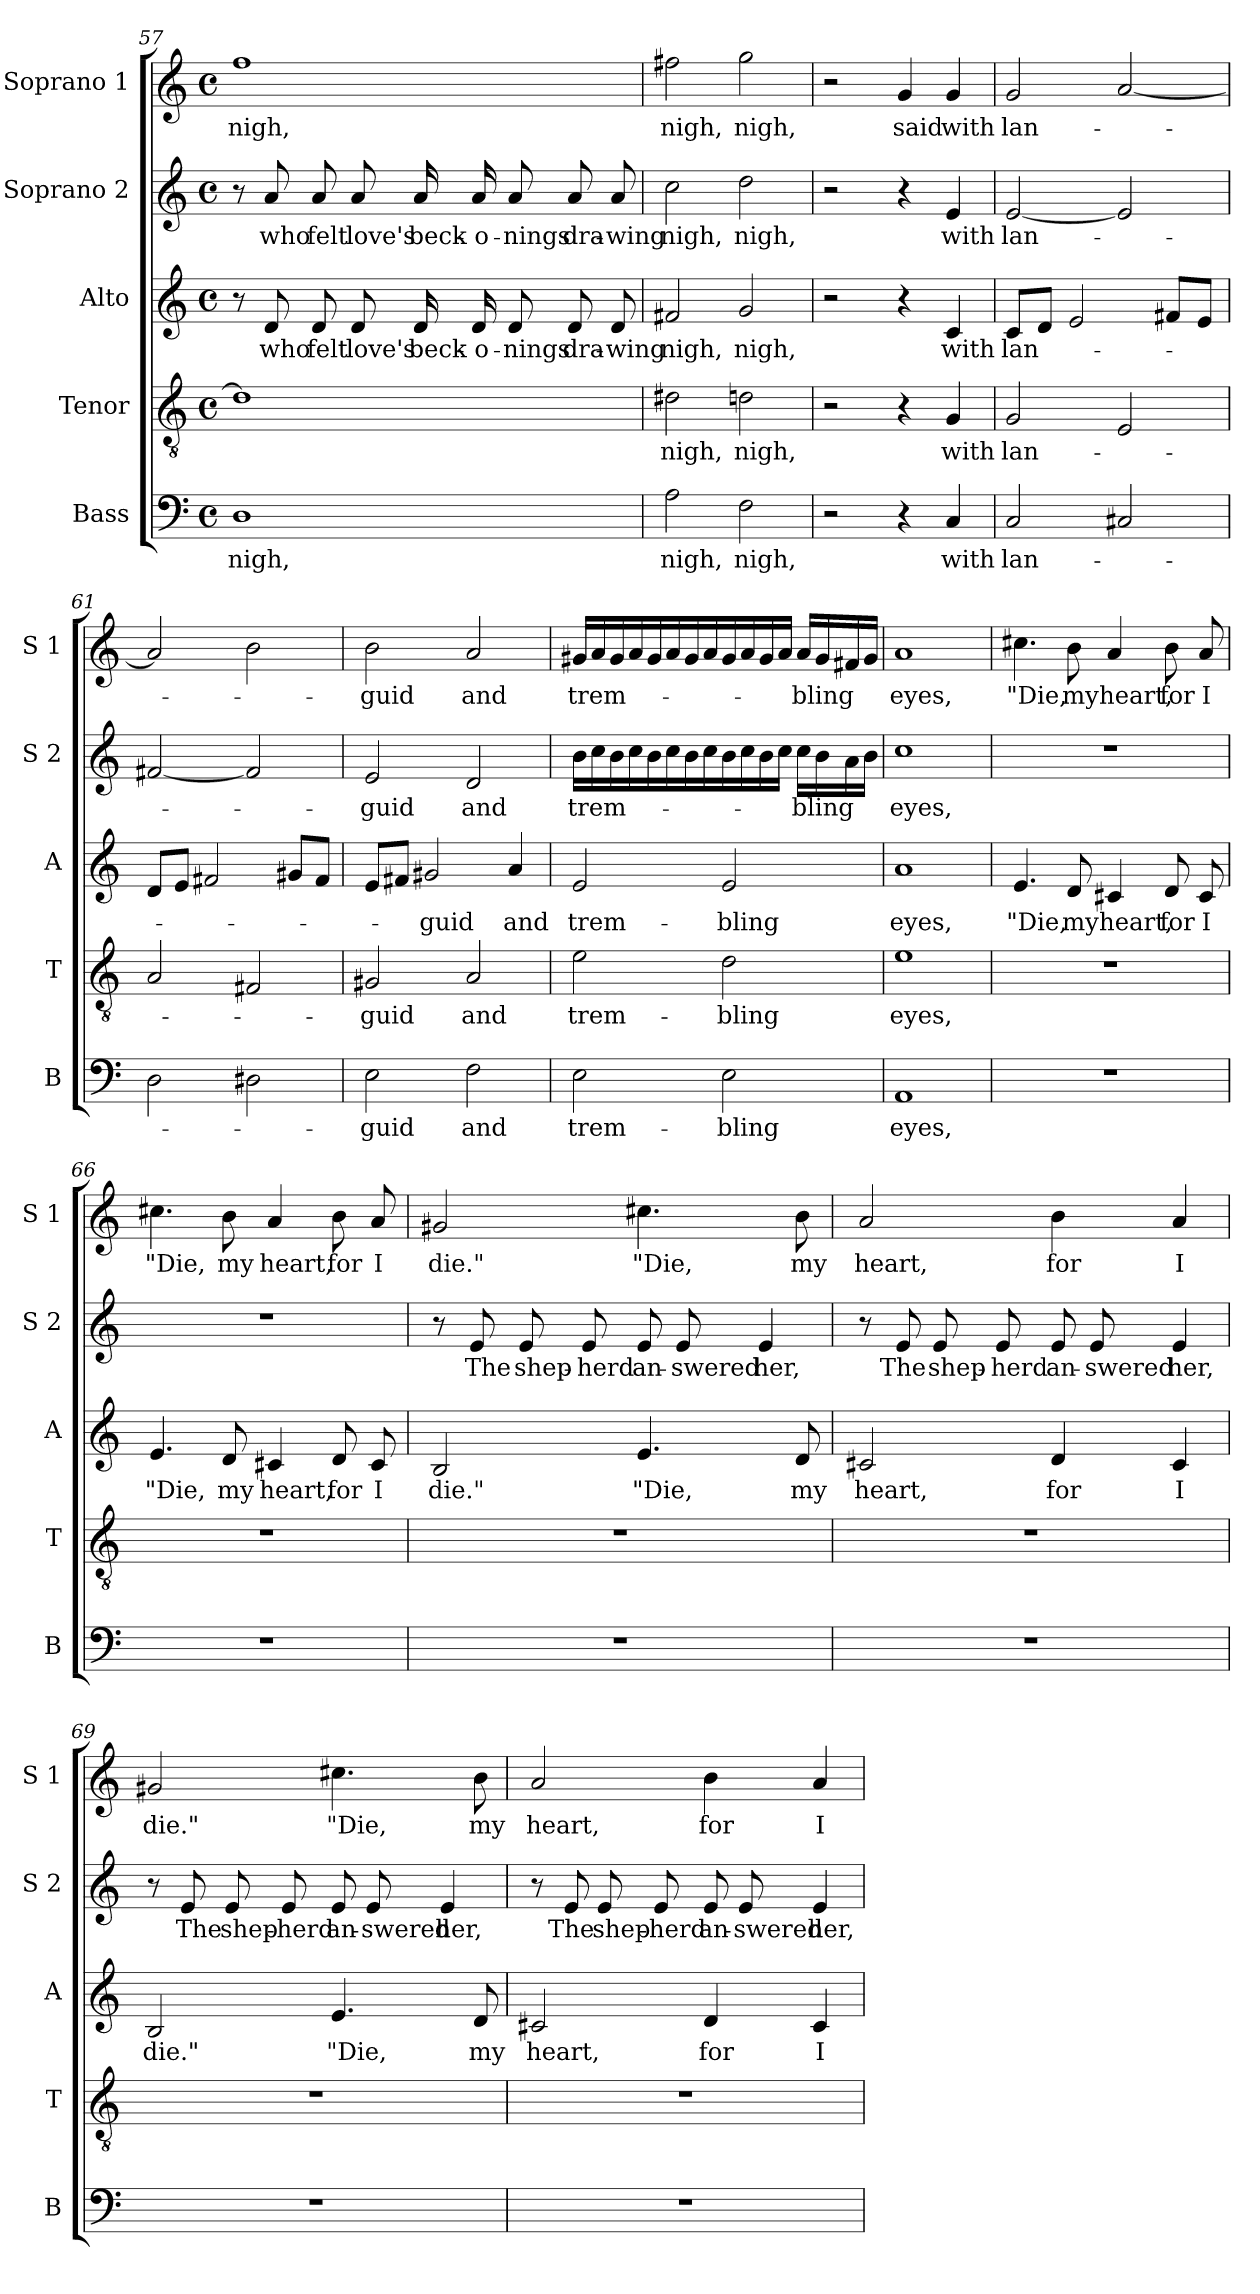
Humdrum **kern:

**kern	**text	**kern	**text	**kern	**text	**kern	**text	**kern	**text
*part5	*part5	*part4	*part4	*part3	*part3	*part2	*part2	*part1	*part1
*staff5	*staff5	*staff4	*staff4	*staff3	*staff3	*staff2	*staff2	*staff1	*staff1
*I"Bass	*	*I"Tenor	*	*I"Alto	*	*I"Soprano 2	*	*I"Soprano 1	*
*I'B	*	*I'T	*	*I'A	*	*I'S 2	*	*I'S 1	*
!!LO:LB:g=z
*clefF4	*	*clefGv2	*	*clefG2	*	*clefG2	*	*clefG2	*
*k[]	*	*k[]	*	*k[]	*	*k[]	*	*k[]	*
*C:	*	*C:	*	*C:	*	*C:	*	*C:	*
*M4/4	*	*M4/4	*	*M4/4	*	*M4/4	*	*M4/4	*
*met(c)	*	*met(c)	*	*met(c)	*	*met(c)	*	*met(c)	*
=57	=57	=57	=57	=57	=57	=57	=57	=57	=57
!	!LO:LY:b	!	!	!	!	!	!	!	!LO:LY:b
1D	nigh,	1d]	.	8r	.	8r	.	1ff	nigh,
!	!	!	!	!	!LO:LY:b	!	!LO:LY:b	!	!
.	.	.	.	8d/	who	8a/	who	.	.
!	!	!	!	!	!LO:LY:b	!	!LO:LY:b	!	!
.	.	.	.	8d/	felt	8a/	felt	.	.
!	!	!	!	!	!LO:LY:b	!	!LO:LY:b	!	!
.	.	.	.	8d/	love's	8a/	love's	.	.
!	!	!	!	!	!LO:LY:b	!	!LO:LY:b	!	!
.	.	.	.	16d/	beck-	16a/	beck-	.	.
!	!	!	!	!	!LO:LY:b	!	!LO:LY:b	!	!
.	.	.	.	16d/	-o-	16a/	-o-	.	.
!	!	!	!	!	!LO:LY:b	!	!LO:LY:b	!	!
.	.	.	.	8d/	-nings	8a/	-nings	.	.
!	!	!	!	!	!LO:LY:b	!	!LO:LY:b	!	!
.	.	.	.	8d/	dra-	8a/	dra-	.	.
!	!	!	!	!	!LO:LY:b	!	!LO:LY:b	!	!
.	.	.	.	8d/	-wing	8a/	-wing	.	.
=58	=58	=58	=58	=58	=58	=58	=58	=58	=58
!	!LO:LY:b	!	!LO:LY:b	!	!LO:LY:b	!	!LO:LY:b	!	!LO:LY:b
2A\	nigh,	2d#X\	nigh,	2f#X/	nigh,	2cc\	nigh,	2ff#X\	nigh,
!	!LO:LY:b	!	!LO:LY:b	!	!LO:LY:b	!	!LO:LY:b	!	!LO:LY:b
2F\	nigh,	2dn\	nigh,	2g/	nigh,	2dd\	nigh,	2gg\	nigh,
=59	=59	=59	=59	=59	=59	=59	=59	=59	=59
2r	.	2r	.	2r	.	2r	.	2r	.
!	!	!	!	!	!	!	!	!	!LO:LY:b
4r	.	4r	.	4r	.	4r	.	4g/	said
!	!LO:LY:b	!	!LO:LY:b	!	!LO:LY:b	!	!LO:LY:b	!	!LO:LY:b
4C/	with	4G/	with	4c/	with	4e/	with	4g/	with
=60	=60	=60	=60	=60	=60	=60	=60	=60	=60
!	!LO:LY:b	!	!LO:LY:b	!	!LO:LY:b	!	!LO:LY:b	!	!LO:LY:b
2C/	lan-	2G/	lan-	8c/L	lan-	[2e/	lan-	2g/	lan-
.	.	.	.	8d/J	.	.	.	.	.
.	.	.	.	2e/	.	.	.	.	.
2C#X/	.	2E/	.	.	.	2e/]	.	[2a/	.
.	.	.	.	8f#X/L	.	.	.	.	.
.	.	.	.	8e/J	.	.	.	.	.
=61	=61	=61	=61	=61	=61	=61	=61	=61	=61
2D\	.	2A/	.	8d/L	.	[2f#X/	.	2a/]	.
.	.	.	.	8e/J	.	.	.	.	.
.	.	.	.	2f#X/	.	.	.	.	.
2D#X\	.	2F#X/	.	.	.	2f#/]	.	2b\	.
.	.	.	.	8g#X/L	.	.	.	.	.
.	.	.	.	8f#/J	.	.	.	.	.
!!LO:LB:g=z
=62	=62	=62	=62	=62	=62	=62	=62	=62	=62
!	!LO:LY:b	!	!LO:LY:b	!	!	!	!LO:LY:b	!	!LO:LY:b
2E\	-guid	2G#X/	-guid	8e/L	.	2e/	-guid	2b\	-guid
.	.	.	.	8f#X/J	.	.	.	.	.
!	!	!	!	!	!LO:LY:b	!	!	!	!
.	.	.	.	2g#X/	-guid	.	.	.	.
!	!LO:LY:b	!	!LO:LY:b	!	!	!	!LO:LY:b	!	!LO:LY:b
2F\	and	2A/	and	.	.	2d/	and	2a/	and
!	!	!	!	!	!LO:LY:b	!	!	!	!
.	.	.	.	4a/	and	.	.	.	.
=63	=63	=63	=63	=63	=63	=63	=63	=63	=63
!	!LO:LY:b	!	!LO:LY:b	!	!LO:LY:b	!	!LO:LY:b	!	!LO:LY:b
2E\	trem-	2e\	trem-	2e/	trem-	16b\LL	trem-	16g#X/LL	trem-
.	.	.	.	.	.	16cc\	.	16a/	.
.	.	.	.	.	.	16b\	.	16g#/	.
.	.	.	.	.	.	16cc\	.	16a/	.
.	.	.	.	.	.	16b\	.	16g#/	.
.	.	.	.	.	.	16cc\	.	16a/	.
.	.	.	.	.	.	16b\	.	16g#/	.
.	.	.	.	.	.	16cc\	.	16a/	.
!	!LO:LY:b	!	!LO:LY:b	!	!LO:LY:b	!	!	!	!
2E\	-bling	2d\	-bling	2e/	-bling	16b\	.	16g#/	.
.	.	.	.	.	.	16cc\	.	16a/	.
.	.	.	.	.	.	16b\	.	16g#/	.
.	.	.	.	.	.	16cc\JJ	.	16a/JJ	.
!	!	!	!	!	!	!	!LO:LY:b	!	!LO:LY:b
.	.	.	.	.	.	16cc\LL	-bling	16a/LL	-bling
.	.	.	.	.	.	16b\	.	16g#/	.
.	.	.	.	.	.	16a\	.	16f#X/	.
.	.	.	.	.	.	16b\JJ	.	16g#/JJ	.
=64	=64	=64	=64	=64	=64	=64	=64	=64	=64
!	!LO:LY:b	!	!LO:LY:b	!	!LO:LY:b	!	!LO:LY:b	!	!LO:LY:b
1AA	eyes,	1e	eyes,	1a	eyes,	1cc	eyes,	1a	eyes,
=65	=65	=65	=65	=65	=65	=65	=65	=65	=65
!	!	!	!	!	!LO:LY:b	!	!	!	!LO:LY:b
1r	.	1r	.	4.e/	"Die,	1r	.	4.cc#X\	"Die,
!	!	!	!	!	!LO:LY:b	!	!	!	!LO:LY:b
.	.	.	.	8d/	my	.	.	8b\	my
!	!	!	!	!	!LO:LY:b	!	!	!	!LO:LY:b
.	.	.	.	4c#X/	heart,	.	.	4a/	heart,
!	!	!	!	!	!LO:LY:b	!	!	!	!LO:LY:b
.	.	.	.	8d/	for	.	.	8b\	for
!	!	!	!	!	!LO:LY:b	!	!	!	!LO:LY:b
.	.	.	.	8c#/	I	.	.	8a/	I
=66	=66	=66	=66	=66	=66	=66	=66	=66	=66
!	!	!	!	!	!LO:LY:b	!	!	!	!LO:LY:b
1r	.	1r	.	4.e/	"Die,	1r	.	4.cc#X\	"Die,
!	!	!	!	!	!LO:LY:b	!	!	!	!LO:LY:b
.	.	.	.	8d/	my	.	.	8b\	my
!	!	!	!	!	!LO:LY:b	!	!	!	!LO:LY:b
.	.	.	.	4c#X/	heart,	.	.	4a/	heart,
!	!	!	!	!	!LO:LY:b	!	!	!	!LO:LY:b
.	.	.	.	8d/	for	.	.	8b\	for
!	!	!	!	!	!LO:LY:b	!	!	!	!LO:LY:b
.	.	.	.	8c#/	I	.	.	8a/	I
!!LO:PB:g=z
=67	=67	=67	=67	=67	=67	=67	=67	=67	=67
!	!	!	!	!	!LO:LY:b	!	!	!	!LO:LY:b
1r	.	1r	.	2B/	die."	8r	.	2g#X/	die."
!	!	!	!	!	!	!	!LO:LY:b	!	!
.	.	.	.	.	.	8e/	The	.	.
!	!	!	!	!	!	!	!LO:LY:b	!	!
.	.	.	.	.	.	8e/	shep-	.	.
!	!	!	!	!	!	!	!LO:LY:b	!	!
.	.	.	.	.	.	8e/	-herd	.	.
!	!	!	!	!	!LO:LY:b	!	!LO:LY:b	!	!LO:LY:b
.	.	.	.	4.e/	"Die,	8e/	an-	4.cc#X\	"Die,
!	!	!	!	!	!	!	!LO:LY:b	!	!
.	.	.	.	.	.	8e/	-swered	.	.
!	!	!	!	!	!	!	!LO:LY:b	!	!
.	.	.	.	.	.	4e/	her,	.	.
!	!	!	!	!	!LO:LY:b	!	!	!	!LO:LY:b
.	.	.	.	8d/	my	.	.	8b\	my
=68	=68	=68	=68	=68	=68	=68	=68	=68	=68
!	!	!	!	!	!LO:LY:b	!	!	!	!LO:LY:b
1r	.	1r	.	2c#X/	heart,	8r	.	2a/	heart,
!	!	!	!	!	!	!	!LO:LY:b	!	!
.	.	.	.	.	.	8e/	The	.	.
!	!	!	!	!	!	!	!LO:LY:b	!	!
.	.	.	.	.	.	8e/	shep-	.	.
!	!	!	!	!	!	!	!LO:LY:b	!	!
.	.	.	.	.	.	8e/	-herd	.	.
!	!	!	!	!	!LO:LY:b	!	!LO:LY:b	!	!LO:LY:b
.	.	.	.	4d/	for	8e/	an-	4b\	for
!	!	!	!	!	!	!	!LO:LY:b	!	!
.	.	.	.	.	.	8e/	-swered	.	.
!	!	!	!	!	!LO:LY:b	!	!LO:LY:b	!	!LO:LY:b
.	.	.	.	4c#/	I	4e/	her,	4a/	I
=69	=69	=69	=69	=69	=69	=69	=69	=69	=69
!	!	!	!	!	!LO:LY:b	!	!	!	!LO:LY:b
1r	.	1r	.	2B/	die."	8r	.	2g#X/	die."
!	!	!	!	!	!	!	!LO:LY:b	!	!
.	.	.	.	.	.	8e/	The	.	.
!	!	!	!	!	!	!	!LO:LY:b	!	!
.	.	.	.	.	.	8e/	shep-	.	.
!	!	!	!	!	!	!	!LO:LY:b	!	!
.	.	.	.	.	.	8e/	-herd	.	.
!	!	!	!	!	!LO:LY:b	!	!LO:LY:b	!	!LO:LY:b
.	.	.	.	4.e/	"Die,	8e/	an-	4.cc#X\	"Die,
!	!	!	!	!	!	!	!LO:LY:b	!	!
.	.	.	.	.	.	8e/	-swered	.	.
!	!	!	!	!	!	!	!LO:LY:b	!	!
.	.	.	.	.	.	4e/	her,	.	.
!	!	!	!	!	!LO:LY:b	!	!	!	!LO:LY:b
.	.	.	.	8d/	my	.	.	8b\	my
!!LO:LB:g=z
=70	=70	=70	=70	=70	=70	=70	=70	=70	=70
!	!	!	!	!	!LO:LY:b	!	!	!	!LO:LY:b
1r	.	1r	.	2c#X/	heart,	8r	.	2a/	heart,
!	!	!	!	!	!	!	!LO:LY:b	!	!
.	.	.	.	.	.	8e/	The	.	.
!	!	!	!	!	!	!	!LO:LY:b	!	!
.	.	.	.	.	.	8e/	shep-	.	.
!	!	!	!	!	!	!	!LO:LY:b	!	!
.	.	.	.	.	.	8e/	-herd	.	.
!	!	!	!	!	!LO:LY:b	!	!LO:LY:b	!	!LO:LY:b
.	.	.	.	4d/	for	8e/	an-	4b\	for
!	!	!	!	!	!	!	!LO:LY:b	!	!
.	.	.	.	.	.	8e/	-swered	.	.
!	!	!	!	!	!LO:LY:b	!	!LO:LY:b	!	!LO:LY:b
.	.	.	.	4c#/	I	4e/	her,	4a/	I
=	=	=	=	=	=	=	=	=	=
*-	*-	*-	*-	*-	*-	*-	*-	*-	*-
